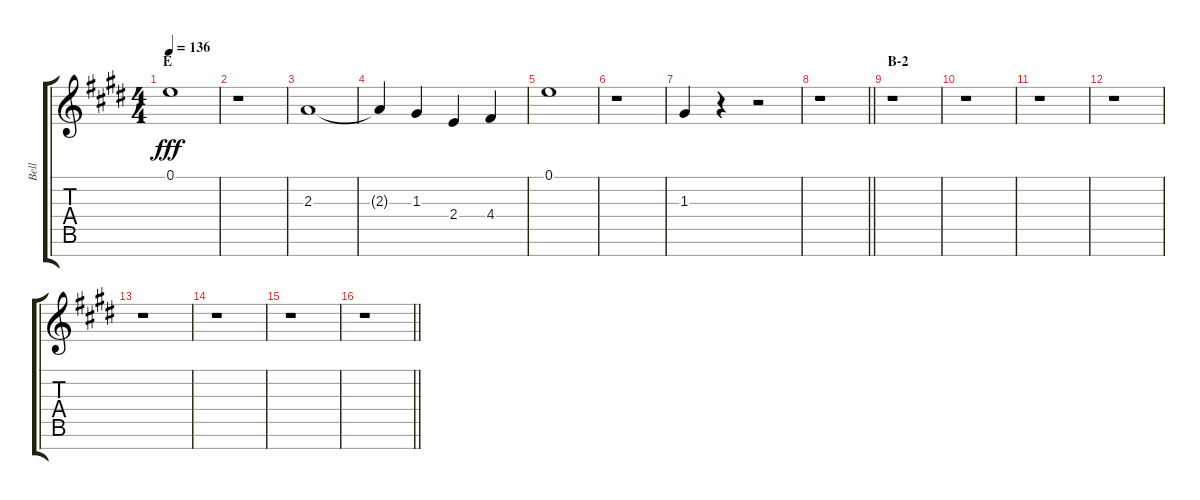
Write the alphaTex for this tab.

\track ("Bell" "Bell") {instrument tubularbells}
\staff {score tabs}
\tuning (E5 B4 G4 D4 A3 E3 B2) {hide}
\ts (4 4)
\section ("" "E")
\tempo 136
\clef g2
\ks e
0.1.1{dy fff} |
r.1 |
2.3.1 |
2.3{t}.4 1.3.4 2.4.4 4.4.4 |
0.1.1 |
r.1 |
1.3.4 r.4 r.2 |
\barLineRight lightlight
r.1 |
\section ("" "B-2")
r.1 |
r.1 |
r.1 |
r.1 |
r.1 |
r.1 |
r.1 |
\barLineRight lightlight
r.1
